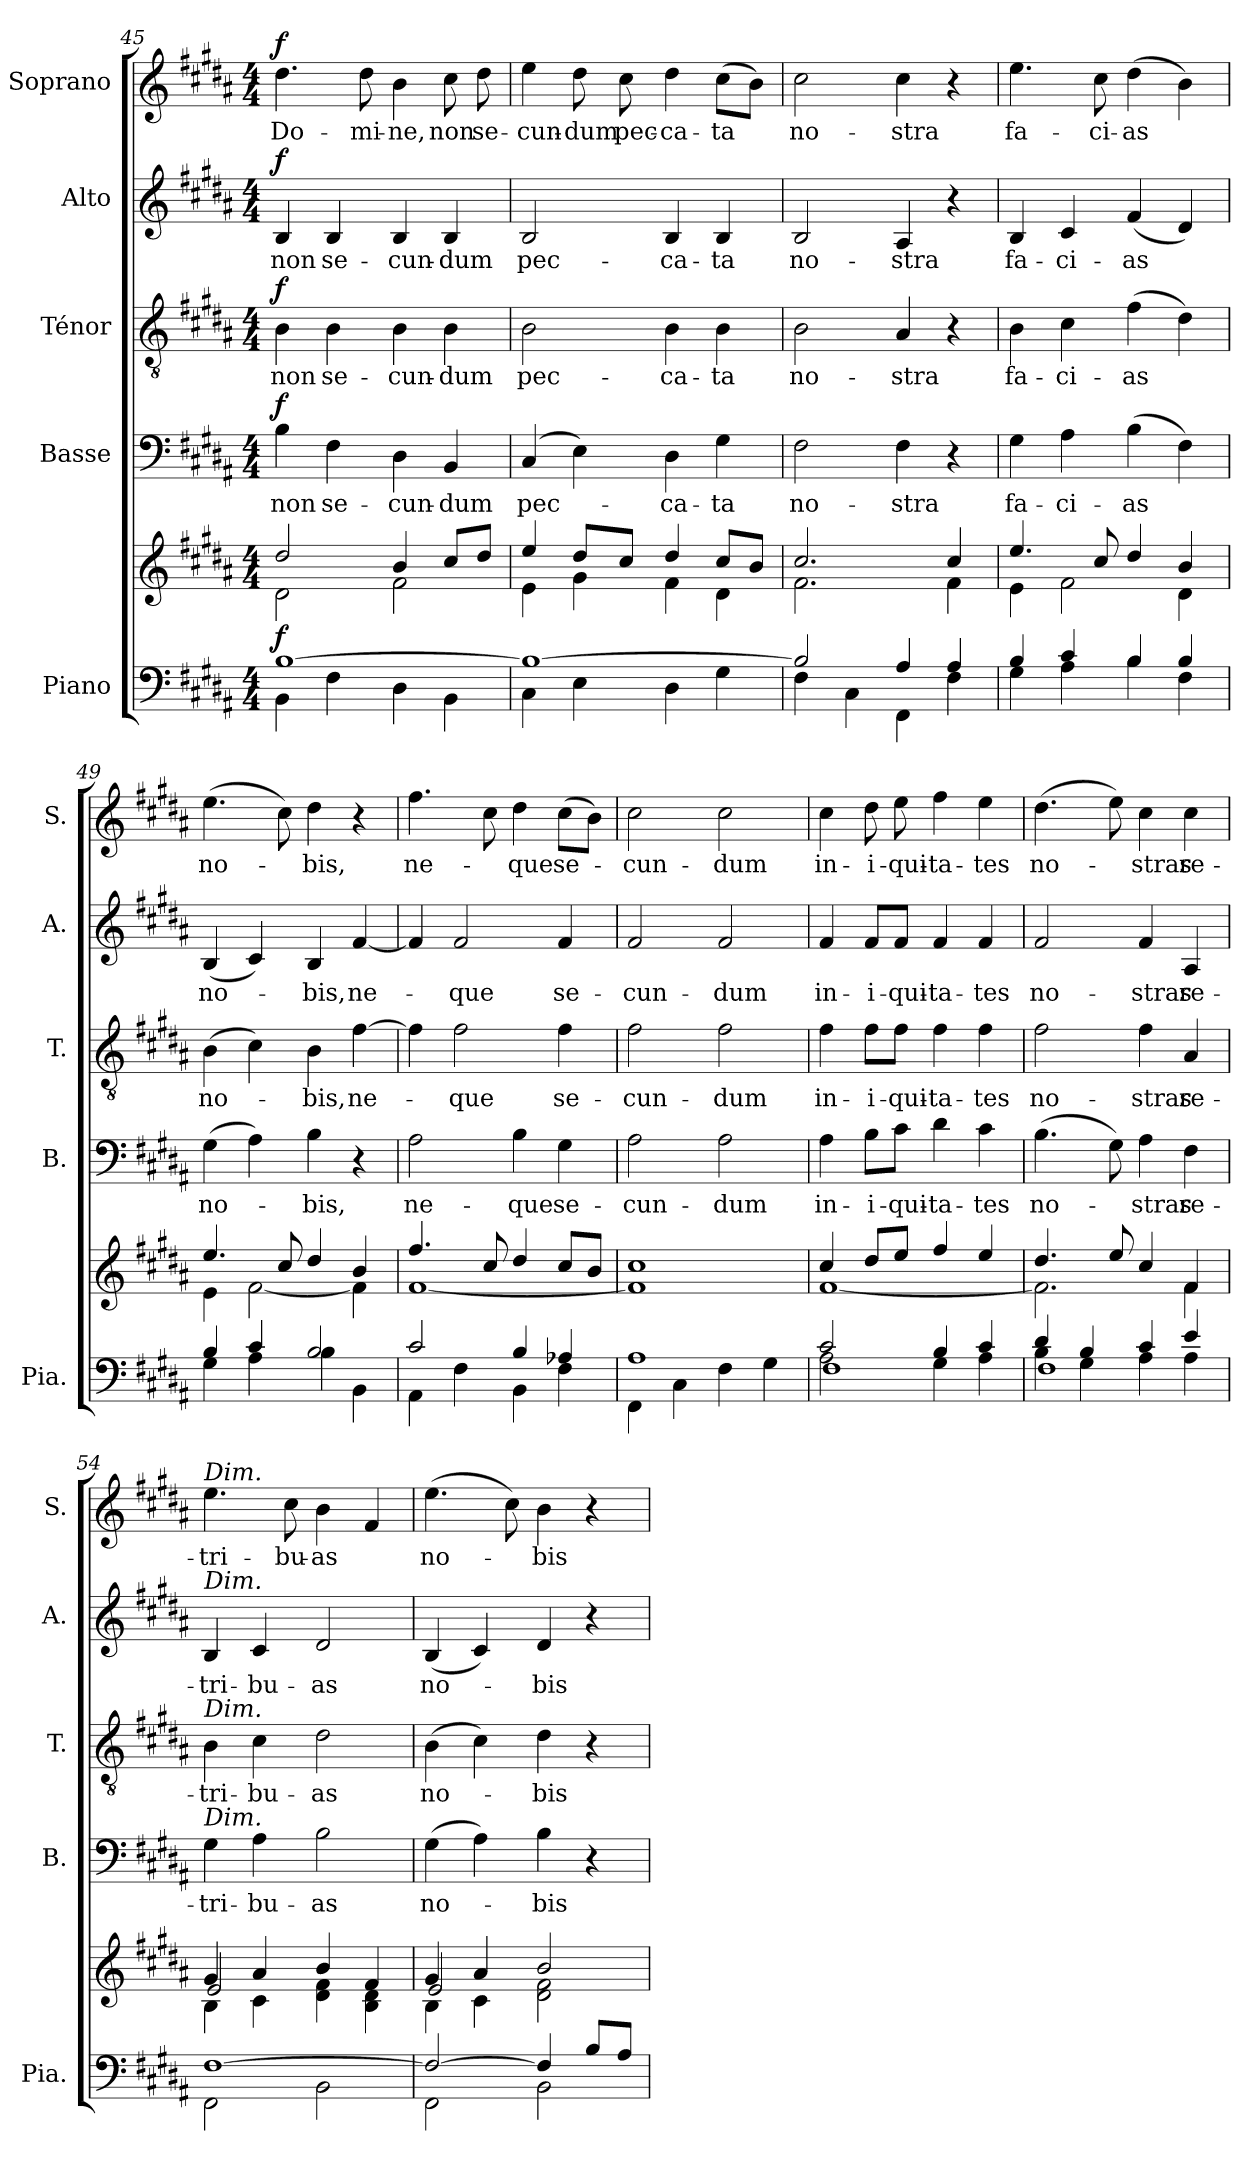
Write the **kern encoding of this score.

**kern	**kern	**dynam	**kern	**text	**dynam	**kern	**text	**dynam	**kern	**text	**dynam	**kern	**text	**dynam
*part5	*part5	*part5	*part4	*part4	*part4	*part3	*part3	*part3	*part2	*part2	*part2	*part1	*part1	*part1
*staff6	*staff5	*staff5/6	*staff4	*staff4	*staff4	*staff3	*staff3	*staff3	*staff2	*staff2	*staff2	*staff1	*staff1	*staff1
*I"Piano	*	*	*I"Basse	*	*	*I"Ténor	*	*	*I"Alto	*	*	*I"Soprano	*	*
*I'Pia.	*	*	*I'B.	*	*	*I'T.	*	*	*I'A.	*	*	*I'S.	*	*
!!LO:LB:g=z
*clefF4	*clefG2	*	*clefF4	*	*	*clefGv2	*	*	*clefG2	*	*	*clefG2	*	*
*k[f#c#g#d#a#]	*k[f#c#g#d#a#]	*	*k[f#c#g#d#a#]	*	*	*k[f#c#g#d#a#]	*	*	*k[f#c#g#d#a#]	*	*	*k[f#c#g#d#a#]	*	*
*M4/4	*M4/4	*	*M4/4	*	*	*M4/4	*	*	*M4/4	*	*	*M4/4	*	*
=45	=45	=45	=45	=45	=45	=45	=45	=45	=45	=45	=45	=45	=45	=45
*^	*^	*	*	*	*	*	*	*	*	*	*	*	*	*
!	!	!	!	!LO:DY:a=2	!	!LO:LY:b	!LO:DY:a	!	!LO:LY:b	!LO:DY:a	!	!LO:LY:b	!LO:DY:a	!	!LO:LY:b	!LO:DY:a
[1B	4BB\	2dd#/	2d#\	f	4B\	non	f	4B\	non	f	4B/	non	f	4.dd#\	Do-	f
!	!	!	!	!	!	!LO:LY:b	!	!	!LO:LY:b	!	!	!LO:LY:b	!	!	!	!
.	4F#\	.	.	.	4F#\	se-	.	4B\	se-	.	4B/	se-	.	.	.	.
!	!	!	!	!	!	!	!	!	!	!	!	!	!	!	!LO:LY:b	!
.	.	.	.	.	.	.	.	.	.	.	.	.	.	8dd#\	-mi-	.
!	!	!	!	!	!	!LO:LY:b	!	!	!LO:LY:b	!	!	!LO:LY:b	!	!	!LO:LY:b	!
.	4D#\	4b/	2f#\	.	4D#\	-cun-	.	4B\	-cun-	.	4B/	-cun-	.	4b\	-ne,	.
!	!	!	!	!	!	!LO:LY:b	!	!	!LO:LY:b	!	!	!LO:LY:b	!	!	!LO:LY:b	!
.	4BB\	8cc#/L	.	.	4BB/	-dum	.	4B\	-dum	.	4B/	-dum	.	8cc#\	non	.
!	!	!	!	!	!	!	!	!	!	!	!	!	!	!	!LO:LY:b	!
.	.	8dd#/J	.	.	.	.	.	.	.	.	.	.	.	8dd#\	se-	.
=46	=46	=46	=46	=46	=46	=46	=46	=46	=46	=46	=46	=46	=46	=46	=46	=46
!	!	!	!	!	!	!LO:LY:b	!	!	!LO:LY:b	!	!	!LO:LY:b	!	!	!LO:LY:b	!
1B_	4C#\	4ee/	4e\	.	(>4C#/	pec-	.	2B\	pec-	.	2B/	pec-	.	4ee\	-cun-	.
!	!	!	!	!	!	!	!	!	!	!	!	!	!	!	!LO:LY:b	!
.	4E\	8dd#/L	4g#\	.	4E\)	.	.	.	.	.	.	.	.	8dd#\	-dum	.
!	!	!	!	!	!	!	!	!	!	!	!	!	!	!	!LO:LY:b	!
.	.	8cc#/J	.	.	.	.	.	.	.	.	.	.	.	8cc#\	pec-	.
!	!	!	!	!	!	!LO:LY:b	!	!	!LO:LY:b	!	!	!LO:LY:b	!	!	!LO:LY:b	!
.	4D#\	4dd#/	4f#\	.	4D#\	-ca-	.	4B\	-ca-	.	4B/	-ca-	.	4dd#\	-ca-	.
!	!	!	!	!	!	!LO:LY:b	!	!	!LO:LY:b	!	!	!LO:LY:b	!	!	!LO:LY:b	!
.	4G#\	8cc#/L	4d#\	.	4G#\	-ta	.	4B\	-ta	.	4B/	-ta	.	(>8cc#\L	-ta	.
.	.	8b/J	.	.	.	.	.	.	.	.	.	.	.	8b\J)	.	.
=47	=47	=47	=47	=47	=47	=47	=47	=47	=47	=47	=47	=47	=47	=47	=47	=47
!	!	!	!	!	!	!LO:LY:b	!	!	!LO:LY:b	!	!	!LO:LY:b	!	!	!LO:LY:b	!
2B/]	4F#\	2.cc#/	2.f#\	.	2F#\	no-	.	2B\	no-	.	2B/	no-	.	2cc#\	no-	.
.	4C#\	.	.	.	.	.	.	.	.	.	.	.	.	.	.	.
!	!	!	!	!	!	!LO:LY:b	!	!	!LO:LY:b	!	!	!LO:LY:b	!	!	!LO:LY:b	!
4A#/	4FF#\	.	.	.	4F#\	-stra	.	4A#/	-stra	.	4A#/	-stra	.	4cc#\	-stra	.
4A#/	4F#\	4cc#/	4f#\	.	4r	.	.	4r	.	.	4r	.	.	4r	.	.
=48	=48	=48	=48	=48	=48	=48	=48	=48	=48	=48	=48	=48	=48	=48	=48	=48
!	!	!	!	!	!	!LO:LY:b	!	!	!LO:LY:b	!	!	!LO:LY:b	!	!	!LO:LY:b	!
4B/	4G#\	4.ee/	4e\	.	4G#\	fa-	.	4B\	fa-	.	4B/	fa-	.	4.ee\	fa-	.
!	!	!	!	!	!	!LO:LY:b	!	!	!LO:LY:b	!	!	!LO:LY:b	!	!	!	!
4c#/	4A#\	.	2f#\	.	4A#\	-ci-	.	4c#\	-ci-	.	4c#/	-ci-	.	.	.	.
!	!	!	!	!	!	!	!	!	!	!	!	!	!	!	!LO:LY:b	!
.	.	8cc#/	.	.	.	.	.	.	.	.	.	.	.	8cc#\	-ci-	.
!	!	!	!	!	!	!LO:LY:b	!	!	!LO:LY:b	!	!	!LO:LY:b	!	!	!LO:LY:b	!
4B/	4B\	4dd#/	.	.	(>4B\	-as	.	(>4f#\	-as	.	(<4f#/	-as	.	(>4dd#\	-as	.
4B/	4F#\	4b/	4d#\	.	4F#\)	.	.	4d#\)	.	.	4d#/)	.	.	4b\)	.	.
=49	=49	=49	=49	=49	=49	=49	=49	=49	=49	=49	=49	=49	=49	=49	=49	=49
!	!	!	!	!	!	!LO:LY:b	!	!	!LO:LY:b	!	!	!LO:LY:b	!	!	!LO:LY:b	!
4B/	4G#\	4.ee/	4e\	.	(>4G#\	no-	.	(>4B\	no-	.	(<4B/	no-	.	(>4.ee\	no-	.
4c#/	4A#\	.	[2f#\	.	4A#\)	.	.	4c#\)	.	.	4c#/)	.	.	.	.	.
.	.	8cc#/	.	.	.	.	.	.	.	.	.	.	.	8cc#\)	.	.
!	!	!	!	!	!	!LO:LY:b	!	!	!LO:LY:b	!	!	!LO:LY:b	!	!	!LO:LY:b	!
2B/	4B\	4dd#/	.	.	4B\	-bis,	.	4B\	-bis,	.	4B/	-bis,	.	4dd#\	-bis,	.
!	!	!	!	!	!	!	!	!	!LO:LY:b	!	!	!LO:LY:b	!	!	!	!
.	4BB\	4b/	4f#\]	.	4r	.	.	[4f#\	ne-	.	[4f#/	ne-	.	4r	.	.
=50	=50	=50	=50	=50	=50	=50	=50	=50	=50	=50	=50	=50	=50	=50	=50	=50
!	!	!	!	!	!	!LO:LY:b	!	!	!	!	!	!	!	!	!LO:LY:b	!
2c#/	4AA#\	4.ff#/	[1f#	.	2A#\	ne-	.	4f#\]	.	.	4f#/]	.	.	4.ff#\	ne-	.
!	!	!	!	!	!	!	!	!	!LO:LY:b	!	!	!LO:LY:b	!	!	!	!
.	4F#\	.	.	.	.	.	.	2f#\	-que	.	2f#/	-que	.	.	.	.
.	.	8cc#/	.	.	.	.	.	.	.	.	.	.	.	8cc#\	.	.
!	!	!	!	!	!	!LO:LY:b	!	!	!	!	!	!	!	!	!LO:LY:b	!
4B/	4BB\	4dd#/	.	.	4B\	-que	.	.	.	.	.	.	.	4dd#\	-que	.
!	!	!	!	!	!	!LO:LY:b	!	!	!LO:LY:b	!	!	!LO:LY:b	!	!	!LO:LY:b	!
4A-X/	4F#\	8cc#/L	.	.	4G#\	se-	.	4f#\	se-	.	4f#/	se-	.	(>8cc#\L	se-	.
.	.	8b/J	.	.	.	.	.	.	.	.	.	.	.	8b\J)	.	.
!!LO:PB:g=z
=51	=51	=51	=51	=51	=51	=51	=51	=51	=51	=51	=51	=51	=51	=51	=51	=51
!	!	!	!	!	!	!LO:LY:b	!	!	!LO:LY:b	!	!	!LO:LY:b	!	!	!LO:LY:b	!
1A#	4FF#\	1cc#	1f#]	.	2A#\	-cun-	.	2f#\	-cun-	.	2f#/	-cun-	.	2cc#\	-cun-	.
.	4C#\	.	.	.	.	.	.	.	.	.	.	.	.	.	.	.
!	!	!	!	!	!	!LO:LY:b	!	!	!LO:LY:b	!	!	!LO:LY:b	!	!	!LO:LY:b	!
.	4F#\	.	.	.	2A#\	-dum	.	2f#\	-dum	.	2f#/	-dum	.	2cc#\	-dum	.
.	4G#\	.	.	.	.	.	.	.	.	.	.	.	.	.	.	.
=52	=52	=52	=52	=52	=52	=52	=52	=52	=52	=52	=52	=52	=52	=52	=52	=52
*	*^	*	*	*	*	*	*	*	*	*	*	*	*	*	*	*
!	!	!	!	!	!	!	!LO:LY:b	!	!	!LO:LY:b	!	!	!LO:LY:b	!	!	!LO:LY:b	!
2c#/	2A#\	1F#	4cc#/	[1f#	.	4A#\	in-	.	4f#\	in-	.	4f#/	in-	.	4cc#\	in-	.
!	!	!	!	!	!	!	!LO:LY:b	!	!	!LO:LY:b	!	!	!LO:LY:b	!	!	!LO:LY:b	!
.	.	.	8dd#/L	.	.	8B\L	-i-	.	8f#\L	-i-	.	8f#/L	-i-	.	8dd#\	-i-	.
!	!	!	!	!	!	!	!LO:LY:b	!	!	!LO:LY:b	!	!	!LO:LY:b	!	!	!LO:LY:b	!
.	.	.	8ee/J	.	.	8c#\J	-qui-	.	8f#\J	-qui-	.	8f#/J	-qui-	.	8ee\	-qui-	.
!	!	!	!	!	!	!	!LO:LY:b	!	!	!LO:LY:b	!	!	!LO:LY:b	!	!	!LO:LY:b	!
4B/	4G#\	.	4ff#/	.	.	4d#\	-ta-	.	4f#\	-ta-	.	4f#/	-ta-	.	4ff#\	-ta-	.
!	!	!	!	!	!	!	!LO:LY:b	!	!	!LO:LY:b	!	!	!LO:LY:b	!	!	!LO:LY:b	!
4c#/	4A#\	.	4ee/	.	.	4c#\	-tes	.	4f#\	-tes	.	4f#/	-tes	.	4ee\	-tes	.
=53	=53	=53	=53	=53	=53	=53	=53	=53	=53	=53	=53	=53	=53	=53	=53	=53	=53
!	!	!	!	!	!	!	!LO:LY:b	!	!	!LO:LY:b	!	!	!LO:LY:b	!	!	!LO:LY:b	!
4d#/	4B\	1F#	4.dd#/	2.f#\]	.	(>4.B\	no-	.	2f#\	no-	.	2f#/	no-	.	(>4.dd#\	no-	.
4B/	4G#\	.	.	.	.	.	.	.	.	.	.	.	.	.	.	.	.
.	.	.	8ee/	.	.	8G#\)	.	.	.	.	.	.	.	.	8ee\)	.	.
!	!	!	!	!	!	!	!LO:LY:b	!	!	!LO:LY:b	!	!	!LO:LY:b	!	!	!LO:LY:b	!
4c#/	4A#\	.	4cc#/	.	.	4A#\	-stras	.	4f#\	-stras	.	4f#/	-stras	.	4cc#\	-stras	.
!	!	!	!	!	!	!	!LO:LY:b	!	!	!LO:LY:b	!	!	!LO:LY:b	!	!	!LO:LY:b	!
4e/	4A#\	.	4f#/	4f#\	.	4F#\	re-	.	4A#/	re-	.	4A#/	re-	.	4cc#\	re-	.
*	*v	*v	*	*	*	*	*	*	*	*	*	*	*	*	*	*	*
=54	=54	=54	=54	=54	=54	=54	=54	=54	=54	=54	=54	=54	=54	=54	=54	=54
*	*	*	*^	*	*	*	*	*	*	*	*	*	*	*	*	*
!	!	!	!	!	!	!	!	!	!	!	!	!	!	!	!LO:TX:a:i:t=Dim.	!	!
!	!	!	!	!	!	!	!	!	!	!	!	!LO:TX:a:i:t=Dim.	!	!	!	!	!
!	!	!	!	!	!	!	!	!	!LO:TX:a:i:t=Dim.	!	!	!	!	!	!	!	!
!	!	!	!	!	!	!LO:TX:a:i:t=Dim.	!	!	!	!	!	!	!	!	!	!	!
!	!	!	!	!	!	!	!LO:LY:b	!	!	!LO:LY:b	!	!	!LO:LY:b	!	!	!LO:LY:b	!
[1F#	2FF#\	4g#/	4B\	2e/	.	4G#\	-tri-	.	4B\	-tri-	.	4B/	-tri-	.	4.ee\	-tri-	.
!	!	!	!	!	!	!	!LO:LY:b	!	!	!LO:LY:b	!	!	!LO:LY:b	!	!	!	!
.	.	4a#/	4c#\	.	.	4A#\	-bu-	.	4c#\	-bu-	.	4c#/	-bu-	.	.	.	.
!	!	!	!	!	!	!	!	!	!	!	!	!	!	!	!	!LO:LY:b	!
.	.	.	.	.	.	.	.	.	.	.	.	.	.	.	8cc#\	-bu-	.
!	!	!	!	!	!	!	!LO:LY:b	!	!	!LO:LY:b	!	!	!LO:LY:b	!	!	!LO:LY:b	!
.	2BB\	4b/	4d#\ 4f#\	2ryy	.	2B\	-as	.	2d#\	-as	.	2d#/	-as	.	4b\	-as	.
.	.	4f#/	4B\ 4d#\	.	.	.	.	.	.	.	.	.	.	.	4f#/	.	.
=55	=55	=55	=55	=55	=55	=55	=55	=55	=55	=55	=55	=55	=55	=55	=55	=55	=55
!	!	!	!	!	!	!	!LO:LY:b	!	!	!LO:LY:b	!	!	!LO:LY:b	!	!	!LO:LY:b	!
2F#/_	2FF#\	4g#/	4B\	2e/	.	(>4G#\	no-	.	(>4B\	no-	.	(<4B/	no-	.	(>4.ee\	no-	.
.	.	4a#/	4c#\	.	.	4A#\)	.	.	4c#\)	.	.	4c#/)	.	.	.	.	.
.	.	.	.	.	.	.	.	.	.	.	.	.	.	.	8cc#\)	.	.
!	!	!	!	!	!	!	!LO:LY:b	!	!	!LO:LY:b	!	!	!LO:LY:b	!	!	!LO:LY:b	!
4F#/]	2BB\	2b/	2d#\ 2f#\	2ryy	.	4B\	-bis	.	4d#\	-bis	.	4d#/	-bis	.	4b\	-bis	.
8B/L	.	.	.	.	.	4r	.	.	4r	.	.	4r	.	.	4r	.	.
8A#/J	.	.	.	.	.	.	.	.	.	.	.	.	.	.	.	.	.
*v	*v	*	*	*	*	*	*	*	*	*	*	*	*	*	*	*	*
*	*v	*v	*v	*	*	*	*	*	*	*	*	*	*	*	*	*
=	=	=	=	=	=	=	=	=	=	=	=	=	=	=
*-	*-	*-	*-	*-	*-	*-	*-	*-	*-	*-	*-	*-	*-	*-
